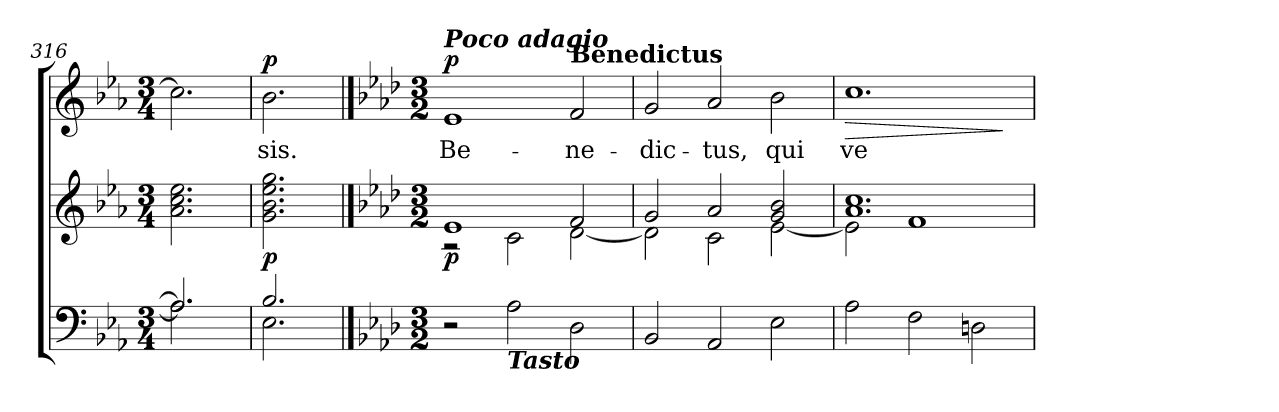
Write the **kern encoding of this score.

**kern	**kern	**dynam	**kern	**text	**dynam
*part2	*part2	*part2	*part1	*part1	*part1
*staff3	*staff2	*staff2/3	*staff1	*staff1	*staff1
*clefF4	*clefG2	*	*clefG2	*	*
*	*	*	*ITrd7c12	*	*
*k[b-e-a-]	*k[b-e-a-]	*	*k[b-e-a-]	*	*
*E-:	*E-:	*	*E-:	*	*
*M3/4	*M3/4	*	*M3/4	*	*
=316	=316	=316	=316	=316	=316
*^	*	*	*	*	*
2.A-/]	2.A-\]	2.a-\ 2.cc\ 2.ee-\	.	2.c\]	.	.
=317	=317	=317	=317	=317	=317	=317
!	!	!	!LO:DY:b	!	!LO:LY:b	!LO:DY:a
2.B-/	2.E-\	2.g\ 2.b-\ 2.ee-\ 2.gg\	p	2.B-\	-sis.	p
*v	*v	*	*	*	*	*
!!LO:LB:g=z
==318	==318	==318	==318	==318	==318
*k[b-e-a-d-]	*k[b-e-a-d-]	*	*k[b-e-a-d-]	*	*
*A-:	*A-:	*	*A-:	*	*
*M3/2	*M3/2	*	*M3/2	*	*
*^	*^	*	*	*	*
!	!	!	!	!	!LO:TX:a:Bi:t=Poco adagio	!	!
!	!	!	!	!LO:DY:b	!	!LO:LY:b	!LO:DY:b
*v	*v	*	*	*	*	*	*
2r	1e-	2rB	p	1E-	Be-	p
!LO:TX:b:Bi:t=Tasto	!	!	!	!	!	!
2A-\	.	2c\	.	.	.	.
!	!	!	!	!LO:TX:a:B:t=Benedictus	!	!
!	!	!	!	!	!LO:LY:b	!
2D-\	2f/	[<2d-\	.	2F/	-ne-	.
=319	=319	=319	=319	=319	=319	=319
!	!	!	!	!	!LO:LY:b	!
2BB-/	2g/	2d-\]	.	2G/	-dic-	.
!	!	!	!	!	!LO:LY:b	!
2AA-/	2a-/	2c\	.	2A-/	-tus,	.
!	!	!	!	!	!LO:LY:b	!
2E-\	2g/ 2b-/	[<2e-\	.	2B-\	qui	.
=320	=320	=320	=320	=320	=320	=320
!	!	!	!	!	!LO:LY:b	!LO:HP:b
2A-\	1.a- 1.cc	2e-\]	.	1.c	ve-	>
2F\	.	1f	.	.	.	.
2Dn\	.	.	.	.	.	.
*	*v	*v	*	*	*	*
.	.	.	.	.	]
=	=	=	=	=	=
*-	*-	*-	*-	*-	*-
